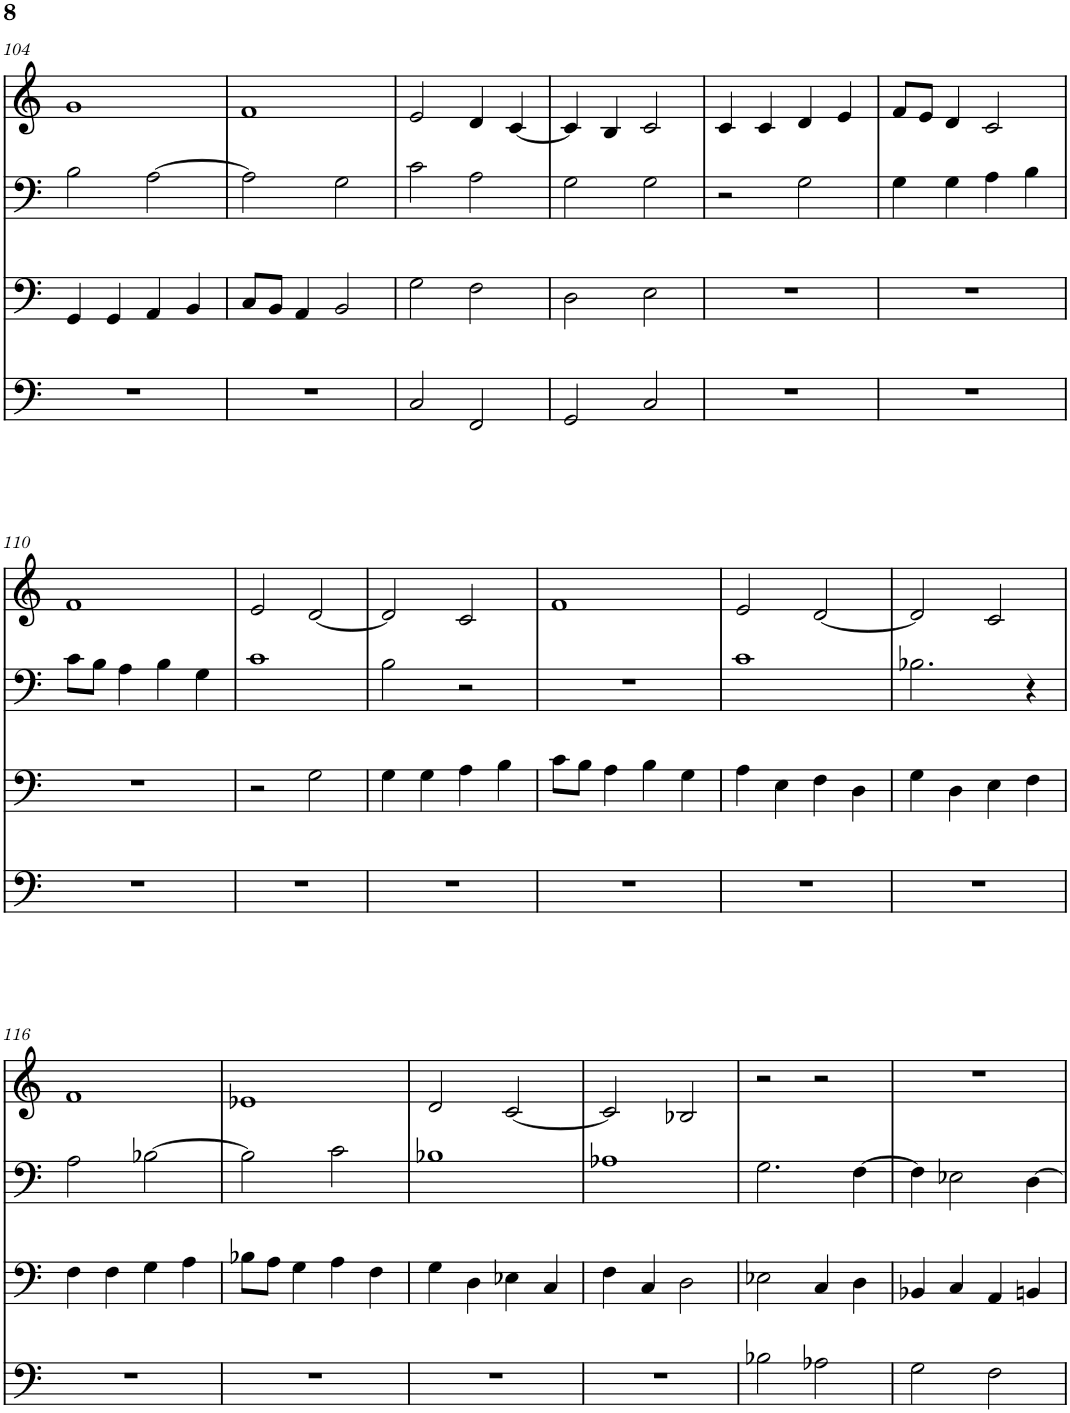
**kern	**kern	**kern	**kern
*part1	*part1	*part1	*part1
*staff4	*staff3	*staff2	*staff1
*I"Piano	*	*	*
*I'Pno.	*	*	*
!!LO:PB:g=z
*clefF4	*clefF4	*clefF4	*clefG2
*k[]	*k[]	*k[]	*k[]
*M4/4	*M4/4	*M4/4	*M4/4
=104	=104	=104	=104
1r	4GG/	2B\	1g
.	4GG/	.	.
.	4AA/	[2A\	.
.	4BB/	.	.
=105	=105	=105	=105
1r	8C/L	2A\]	1f
.	8BB/J	.	.
.	4AA/	.	.
.	2BB/	2G\	.
=106	=106	=106	=106
2C/	2G\	2c\	2e/
2FF/	2F\	2A\	4d/
.	.	.	[4c/
=107	=107	=107	=107
2GG/	2D\	2G\	4c/]
.	.	.	4B/
2C/	2E\	2G\	2c/
=108	=108	=108	=108
1r	1r	2r	4c/
.	.	.	4c/
.	.	2G\	4d/
.	.	.	4e/
=109	=109	=109	=109
1r	1r	4G\	8f/L
.	.	.	8e/J
.	.	4G\	4d/
.	.	4A\	2c/
.	.	4B\	.
!!LO:LB:g=z
=110	=110	=110	=110
1r	1r	8c\L	1f
.	.	8B\J	.
.	.	4A\	.
.	.	4B\	.
.	.	4G\	.
=111	=111	=111	=111
1r	2r	1c	2e/
.	2G\	.	[2d/
=112	=112	=112	=112
1r	4G\	2B\	2d/]
.	4G\	.	.
.	4A\	2r	2c/
.	4B\	.	.
=113	=113	=113	=113
1r	8c\L	1r	1f
.	8B\J	.	.
.	4A\	.	.
.	4B\	.	.
.	4G\	.	.
=114	=114	=114	=114
1r	4A\	1c	2e/
.	4E\	.	.
.	4F\	.	[2d/
.	4D\	.	.
=115	=115	=115	=115
1r	4G\	2.B-X\	2d/]
.	4D\	.	.
.	4E\	.	2c/
.	4F\	4r	.
!!LO:LB:g=z
=116	=116	=116	=116
1r	4F\	2A\	1f
.	4F\	.	.
.	4G\	[2B-X\	.
.	4A\	.	.
=117	=117	=117	=117
1r	8B-X\L	2B-\]	1e-X
.	8A\J	.	.
.	4G\	.	.
.	4A\	2c\	.
.	4F\	.	.
=118	=118	=118	=118
1r	4G\	1B-X	2d/
.	4D\	.	.
.	4E-X\	.	[2c/
.	4C/	.	.
=119	=119	=119	=119
1r	4F\	1A-X	2c/]
.	4C/	.	.
.	2D\	.	2B-X/
=120	=120	=120	=120
2B-X\	2E-X\	2.G\	2r
2A-X\	4C/	.	2r
.	4D\	[4F\	.
=121	=121	=121	=121
2G\	4BB-X/	4F\]	1r
.	4C/	2E-X\	.
2F\	4AA/	.	.
.	4BBn/	[4D\	.
=	=	=	=
*-	*-	*-	*-
